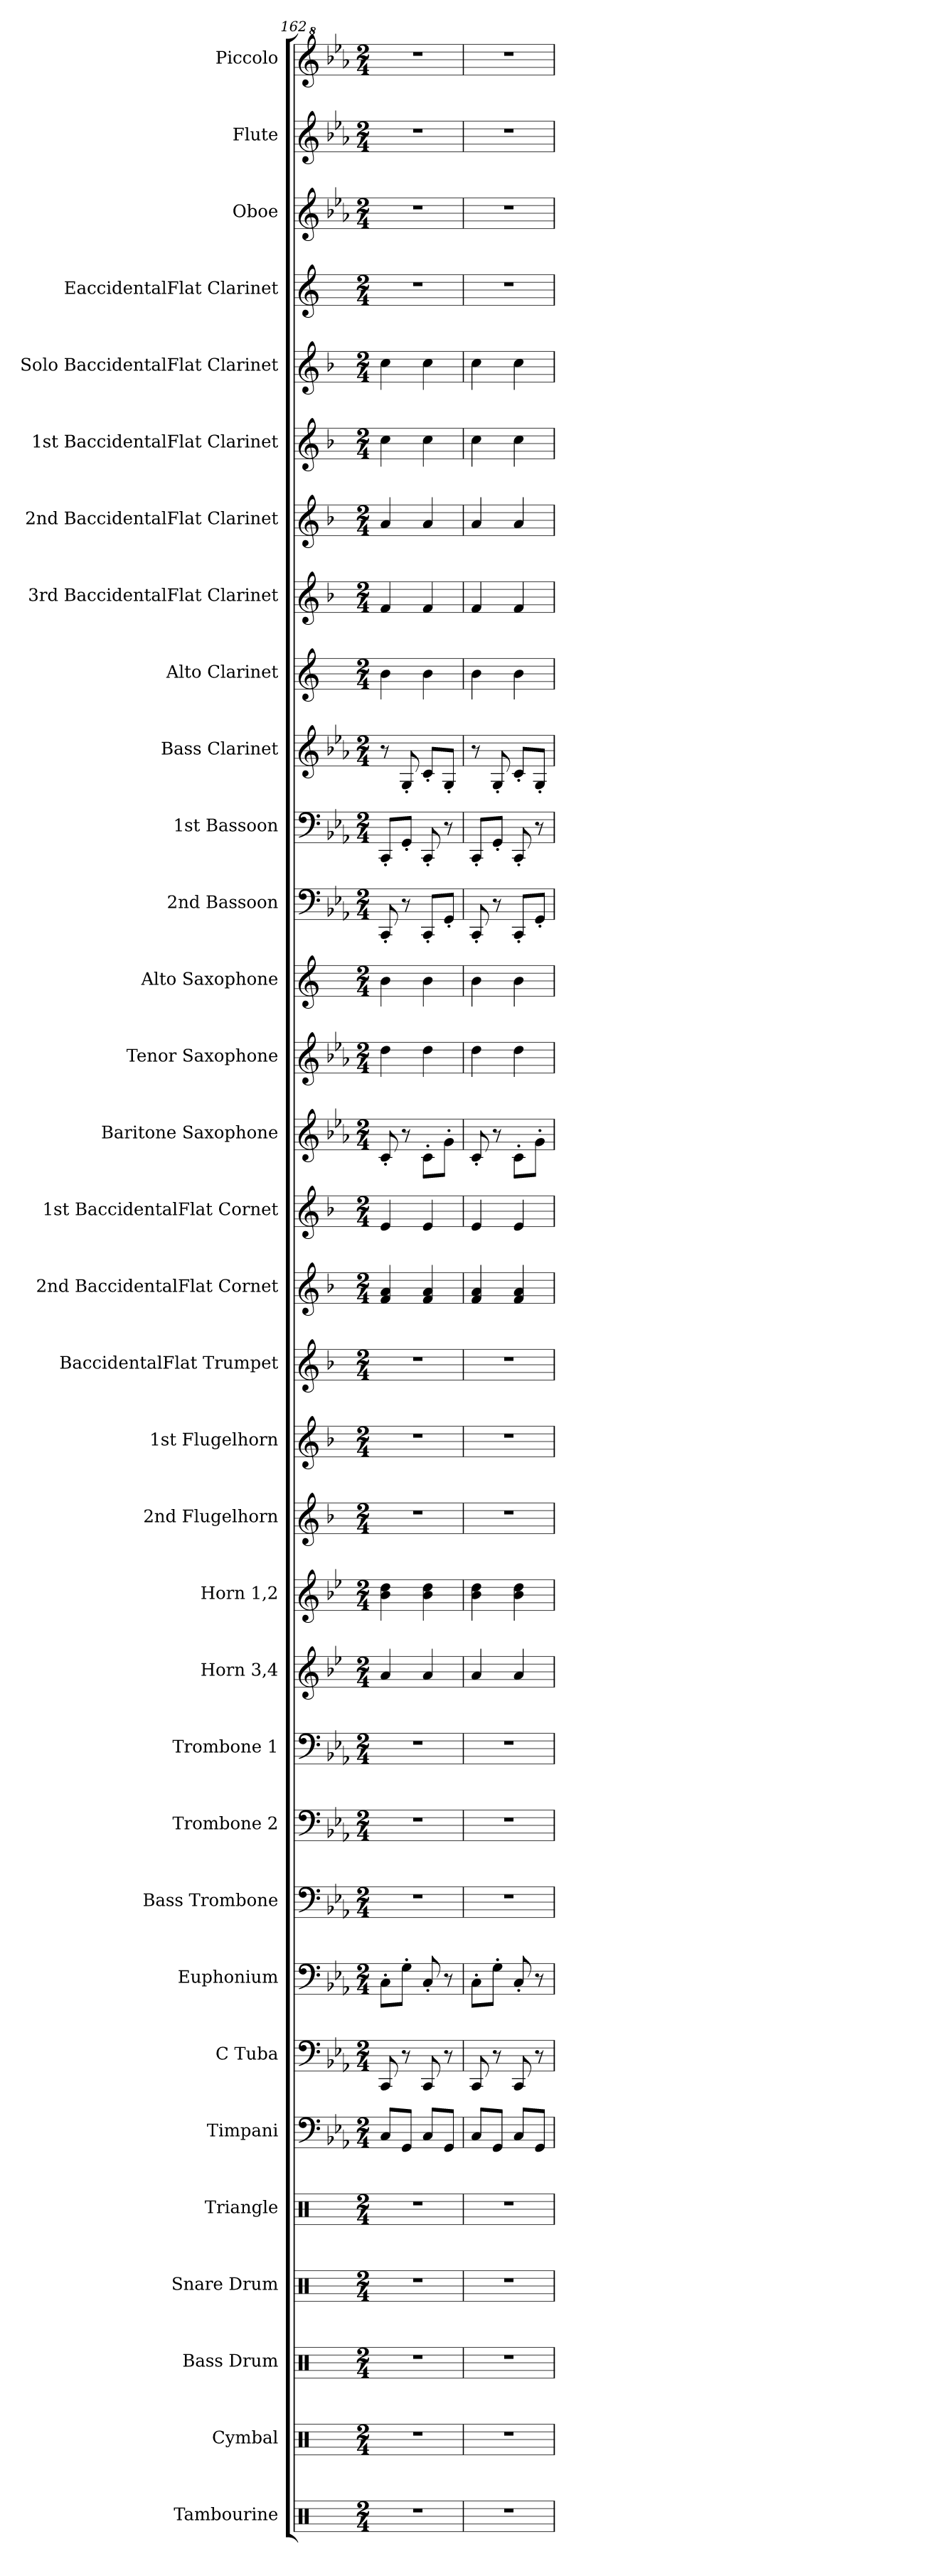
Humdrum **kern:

**kern	**kern	**kern	**kern	**kern	**kern	**kern	**kern	**kern	**kern	**kern	**kern	**kern	**kern	**kern	**kern	**kern	**kern	**kern	**kern	**kern	**kern	**kern	**kern	**kern	**kern	**kern	**kern	**kern	**kern	**kern	**kern	**kern
*part33	*part32	*part31	*part30	*part29	*part28	*part27	*part26	*part25	*part24	*part23	*part22	*part21	*part20	*part19	*part18	*part17	*part16	*part15	*part14	*part13	*part12	*part11	*part10	*part9	*part8	*part7	*part6	*part5	*part4	*part3	*part2	*part1
*staff33	*staff32	*staff31	*staff30	*staff29	*staff28	*staff27	*staff26	*staff25	*staff24	*staff23	*staff22	*staff21	*staff20	*staff19	*staff18	*staff17	*staff16	*staff15	*staff14	*staff13	*staff12	*staff11	*staff10	*staff9	*staff8	*staff7	*staff6	*staff5	*staff4	*staff3	*staff2	*staff1
*I"Tambourine	*I"Cymbal	*I"Bass Drum	*I"Snare Drum	*I"Triangle	*I"Timpani	*I"C Tuba	*I"Euphonium	*I"Bass Trombone	*I"Trombone 2	*I"Trombone 1	*I"Horn 3,4	*I"Horn 1,2	*I"2nd Flugelhorn	*I"1st Flugelhorn	*I"BaccidentalFlat Trumpet	*I"2nd BaccidentalFlat Cornet	*I"1st BaccidentalFlat Cornet	*I"Baritone Saxophone	*I"Tenor Saxophone	*I"Alto Saxophone	*I"2nd Bassoon	*I"1st Bassoon	*I"Bass Clarinet	*I"Alto Clarinet	*I"3rd BaccidentalFlat Clarinet	*I"2nd BaccidentalFlat Clarinet	*I"1st BaccidentalFlat Clarinet	*I"Solo BaccidentalFlat Clarinet	*I"EaccidentalFlat Clarinet	*I"Oboe	*I"Flute	*I"Piccolo
*I'Tamb.	*I'Cym.	*I'B. Dr.	*I'Sn. Dr.	*I'Trgl.	*I'Timp.	*I'C Tu.	*I'Eu.	*I'B. Trb.	*I'Trb. 2	*I'Trb. 1	*I'Hn. 3,4	*I'Hn. 1,2	*I'2nd Flghn.	*I'1st Flghn.	*I'BaccidentalFlat Tpt.	*I'2nd BaccidentalFlat Cnt.	*I'1st BaccidentalFlat Cnt.	*I'Bar. Sax.	*I'T. Sax.	*I'A. Sax.	*I'2nd Bsn.	*I'1st Bsn.	*I'B. Cl.	*I'A. Cl.	*I'3rd BaccidentalFlat Cl.	*I'2nd BaccidentalFlat Cl.	*I'1st BaccidentalFlat Cl.	*I'Solo BaccidentalFlat Cl.	*I'EaccidentalFlat Cl.	*I'Ob.	*I'Fl.	*I'Picc.
!!LO:PB:g=z
*clefX	*clefX	*clefX	*clefX	*clefX	*clefF4	*clefF4	*clefF4	*clefF4	*clefF4	*clefF4	*clefG2	*clefG2	*clefG2	*clefG2	*clefG2	*clefG2	*clefG2	*clefG2	*clefG2	*clefG2	*clefF4	*clefF4	*clefG2	*clefG2	*clefG2	*clefG2	*clefG2	*clefG2	*clefG2	*clefG2	*clefG2	*clefG^2
*	*	*	*	*	*	*	*	*	*	*	*ITrd4c7	*ITrd4c7	*ITrd1c2	*ITrd1c2	*ITrd1c2	*ITrd1c2	*ITrd1c2	*ITrd12c21	*ITrd8c14	*ITrd5c9	*	*	*ITrd8c14	*ITrd5c9	*ITrd1c2	*ITrd1c2	*ITrd1c2	*ITrd1c2	*ITrd-2c-3	*	*	*ITrd-7c-12
*k[]	*k[]	*k[]	*k[]	*k[]	*k[b-e-a-]	*k[b-e-a-]	*k[b-e-a-]	*k[b-e-a-]	*k[b-e-a-]	*k[b-e-a-]	*k[b-e-a-]	*k[b-e-a-]	*k[b-e-a-]	*k[b-e-a-]	*k[b-e-a-]	*k[b-e-a-]	*k[b-e-a-]	*k[b-e-a-]	*k[b-e-a-]	*k[b-e-a-]	*k[b-e-a-]	*k[b-e-a-]	*k[b-e-a-]	*k[b-e-a-]	*k[b-e-a-]	*k[b-e-a-]	*k[b-e-a-]	*k[b-e-a-]	*k[b-e-a-]	*k[b-e-a-]	*k[b-e-a-]	*k[b-e-a-]
*M2/4	*M2/4	*M2/4	*M2/4	*M2/4	*M2/4	*M2/4	*M2/4	*M2/4	*M2/4	*M2/4	*M2/4	*M2/4	*M2/4	*M2/4	*M2/4	*M2/4	*M2/4	*M2/4	*M2/4	*M2/4	*M2/4	*M2/4	*M2/4	*M2/4	*M2/4	*M2/4	*M2/4	*M2/4	*M2/4	*M2/4	*M2/4	*M2/4
=162	=162	=162	=162	=162	=162	=162	=162	=162	=162	=162	=162	=162	=162	=162	=162	=162	=162	=162	=162	=162	=162	=162	=162	=162	=162	=162	=162	=162	=162	=162	=162	=162
2r	2r	2r	2r	2r	8C/L	8CC/	8C'\L	2r	2r	2r	4d/	4e-\ 4g\	2r	2r	2r	4e-/ 4g/	4d/	8C'/	4d\	4d\	8CC'/	8CC'/L	8r	4d\	4e-/	4g/	4b-\	4b-\	2r	2r	2r	2r
.	.	.	.	.	8GG/J	8r	8G'\J	.	.	.	.	.	.	.	.	.	.	8r	.	.	8r	8GG'/J	8GG'/	.	.	.	.	.	.	.	.	.
.	.	.	.	.	8C/L	8CC/	8C'/	.	.	.	4d/	4e-\ 4g\	.	.	.	4e-/ 4g/	4d/	8C'\L	4d\	4d\	8CC'/L	8CC'/	8C'/L	4d\	4e-/	4g/	4b-\	4b-\	.	.	.	.
.	.	.	.	.	8GG/J	8r	8r	.	.	.	.	.	.	.	.	.	.	8G'\J	.	.	8GG'/J	8r	8GG'/J	.	.	.	.	.	.	.	.	.
=163	=163	=163	=163	=163	=163	=163	=163	=163	=163	=163	=163	=163	=163	=163	=163	=163	=163	=163	=163	=163	=163	=163	=163	=163	=163	=163	=163	=163	=163	=163	=163	=163
2r	2r	2r	2r	2r	8C/L	8CC/	8C'\L	2r	2r	2r	4d/	4e-\ 4g\	2r	2r	2r	4e-/ 4g/	4d/	8C'/	4d\	4d\	8CC'/	8CC'/L	8r	4d\	4e-/	4g/	4b-\	4b-\	2r	2r	2r	2r
.	.	.	.	.	8GG/J	8r	8G'\J	.	.	.	.	.	.	.	.	.	.	8r	.	.	8r	8GG'/J	8GG'/	.	.	.	.	.	.	.	.	.
.	.	.	.	.	8C/L	8CC/	8C'/	.	.	.	4d/	4e-\ 4g\	.	.	.	4e-/ 4g/	4d/	8C'\L	4d\	4d\	8CC'/L	8CC'/	8C'/L	4d\	4e-/	4g/	4b-\	4b-\	.	.	.	.
.	.	.	.	.	8GG/J	8r	8r	.	.	.	.	.	.	.	.	.	.	8G'\J	.	.	8GG'/J	8r	8GG'/J	.	.	.	.	.	.	.	.	.
=	=	=	=	=	=	=	=	=	=	=	=	=	=	=	=	=	=	=	=	=	=	=	=	=	=	=	=	=	=	=	=	=
*-	*-	*-	*-	*-	*-	*-	*-	*-	*-	*-	*-	*-	*-	*-	*-	*-	*-	*-	*-	*-	*-	*-	*-	*-	*-	*-	*-	*-	*-	*-	*-	*-
